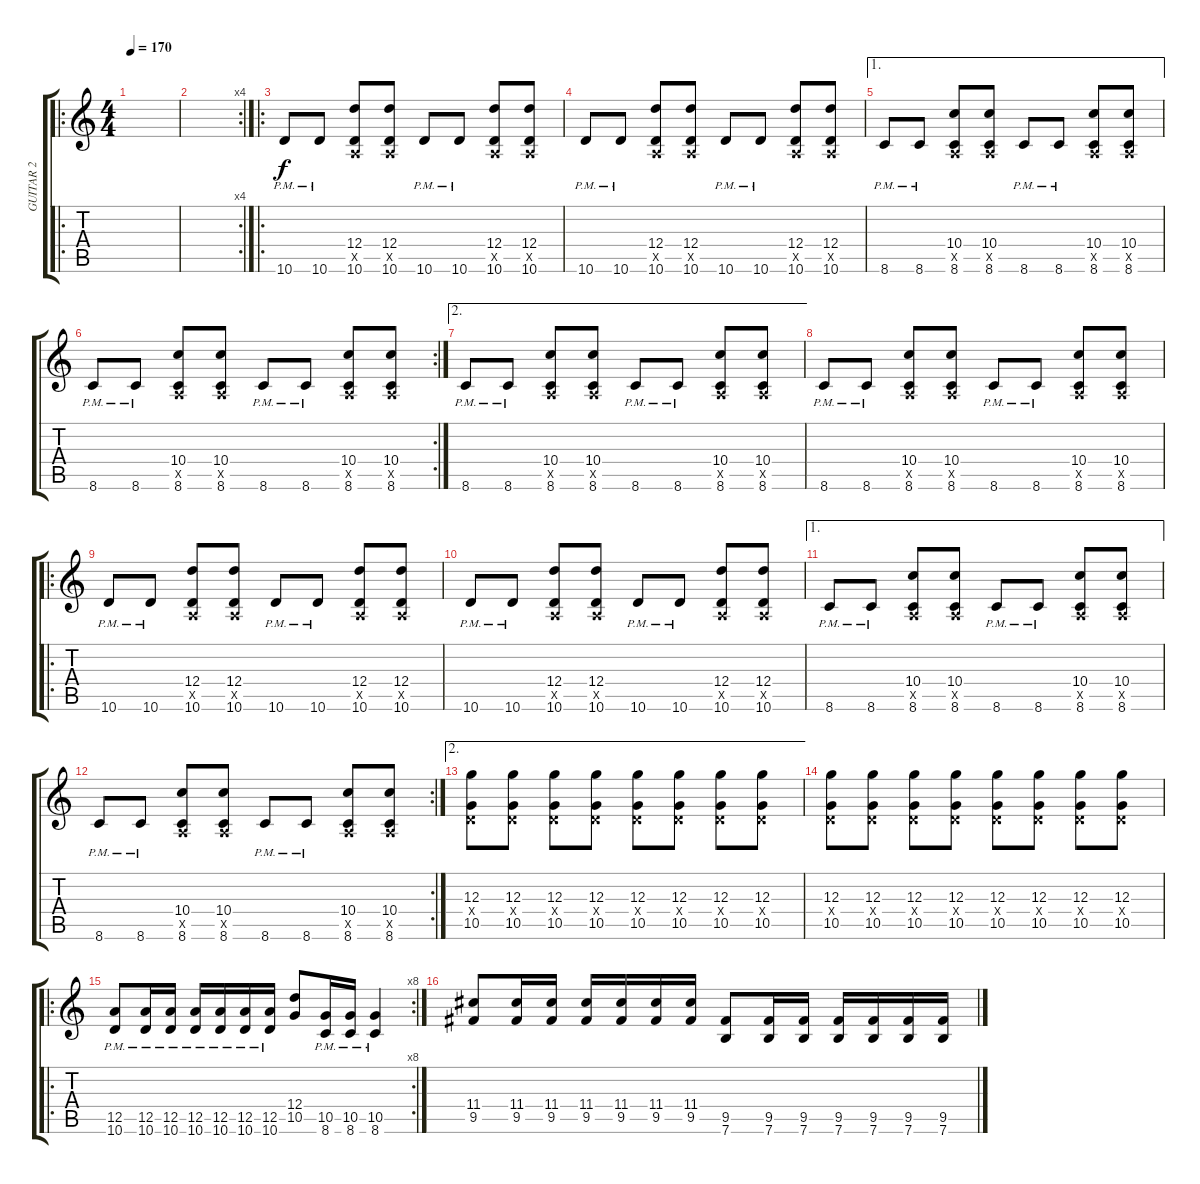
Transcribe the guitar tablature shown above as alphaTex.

\track ("GUITAR 2" "GUITAR 2") {instrument overdrivenguitar}
\staff {score tabs}
\tuning (E4 B3 G3 D3 A2 E2) {hide}
\ro
\ts (4 4)
\tempo 170
\clef g2
\ks c
|
\rc 4
|
\ro
10.6{pm}.8 10.6{pm}.8 (12.4 0.5{x} 10.6).8 (12.4 0.5{x} 10.6).8 10.6{pm}.8 10.6{pm}.8 (12.4 0.5{x} 10.6).8 (12.4 0.5{x} 10.6).8 |
10.6{pm}.8 10.6{pm}.8 (12.4 0.5{x} 10.6).8 (12.4 0.5{x} 10.6).8 10.6{pm}.8 10.6{pm}.8 (12.4 0.5{x} 10.6).8 (12.4 0.5{x} 10.6).8 |
\ae 1
8.6{pm}.8 8.6{pm}.8 (10.4 0.5{x} 8.6).8 (10.4 0.5{x} 8.6).8 8.6{pm}.8 8.6{pm}.8 (10.4 0.5{x} 8.6).8 (10.4 0.5{x} 8.6).8 |
\rc 2
8.6{pm}.8 8.6{pm}.8 (10.4 0.5{x} 8.6).8 (10.4 0.5{x} 8.6).8 8.6{pm}.8 8.6{pm}.8 (10.4 0.5{x} 8.6).8 (10.4 0.5{x} 8.6).8 |
\ae 2
8.6{pm}.8 8.6{pm}.8 (10.4 0.5{x} 8.6).8 (10.4 0.5{x} 8.6).8 8.6{pm}.8 8.6{pm}.8 (10.4 0.5{x} 8.6).8 (10.4 0.5{x} 8.6).8 |
8.6{pm}.8 8.6{pm}.8 (10.4 0.5{x} 8.6).8 (10.4 0.5{x} 8.6).8 8.6{pm}.8 8.6{pm}.8 (10.4 0.5{x} 8.6).8 (10.4 0.5{x} 8.6).8 |
\ro
10.6{pm}.8 10.6{pm}.8 (12.4 0.5{x} 10.6).8 (12.4 0.5{x} 10.6).8 10.6{pm}.8 10.6{pm}.8 (12.4 0.5{x} 10.6).8 (12.4 0.5{x} 10.6).8 |
10.6{pm}.8 10.6{pm}.8 (12.4 0.5{x} 10.6).8 (12.4 0.5{x} 10.6).8 10.6{pm}.8 10.6{pm}.8 (12.4 0.5{x} 10.6).8 (12.4 0.5{x} 10.6).8 |
\ae 1
8.6{pm}.8 8.6{pm}.8 (10.4 0.5{x} 8.6).8 (10.4 0.5{x} 8.6).8 8.6{pm}.8 8.6{pm}.8 (10.4 0.5{x} 8.6).8 (10.4 0.5{x} 8.6).8 |
\rc 2
8.6{pm}.8 8.6{pm}.8 (10.4 0.5{x} 8.6).8 (10.4 0.5{x} 8.6).8 8.6{pm}.8 8.6{pm}.8 (10.4 0.5{x} 8.6).8 (10.4 0.5{x} 8.6).8 |
\ae 2
(12.3 0.4{x} 10.5).8 (12.3 0.4{x} 10.5).8 (12.3 0.4{x} 10.5).8 (12.3 0.4{x} 10.5).8 (12.3 0.4{x} 10.5).8 (12.3 0.4{x} 10.5).8 (12.3 0.4{x} 10.5).8 (12.3 0.4{x} 10.5).8 |
(12.3 0.4{x} 10.5).8 (12.3 0.4{x} 10.5).8 (12.3 0.4{x} 10.5).8 (12.3 0.4{x} 10.5).8 (12.3 0.4{x} 10.5).8 (12.3 0.4{x} 10.5).8 (12.3 0.4{x} 10.5).8 (12.3 0.4{x} 10.5).8 |
\ro
\rc 8
(12.5{pm} 10.6{pm}).8 (12.5{pm} 10.6{pm}).16 (12.5{pm} 10.6{pm}).16 (12.5{pm} 10.6{pm}).16 (12.5{pm} 10.6{pm}).16 (12.5{pm} 10.6{pm}).16 (12.5{pm} 10.6{pm}).16 (12.4 10.5).8 (10.5{pm} 8.6{pm}).16 (10.5{pm} 8.6{pm}).16 (10.5{pm} 8.6{pm}).4 |
(11.4 9.5).8 (11.4 9.5).16 (11.4 9.5).16 (11.4 9.5).16 (11.4 9.5).16 (11.4 9.5).16 (11.4 9.5).16 (9.5 7.6).8 (9.5 7.6).16 (9.5 7.6).16 (9.5 7.6).16 (9.5 7.6).16 (9.5 7.6).16 (9.5 7.6).16
